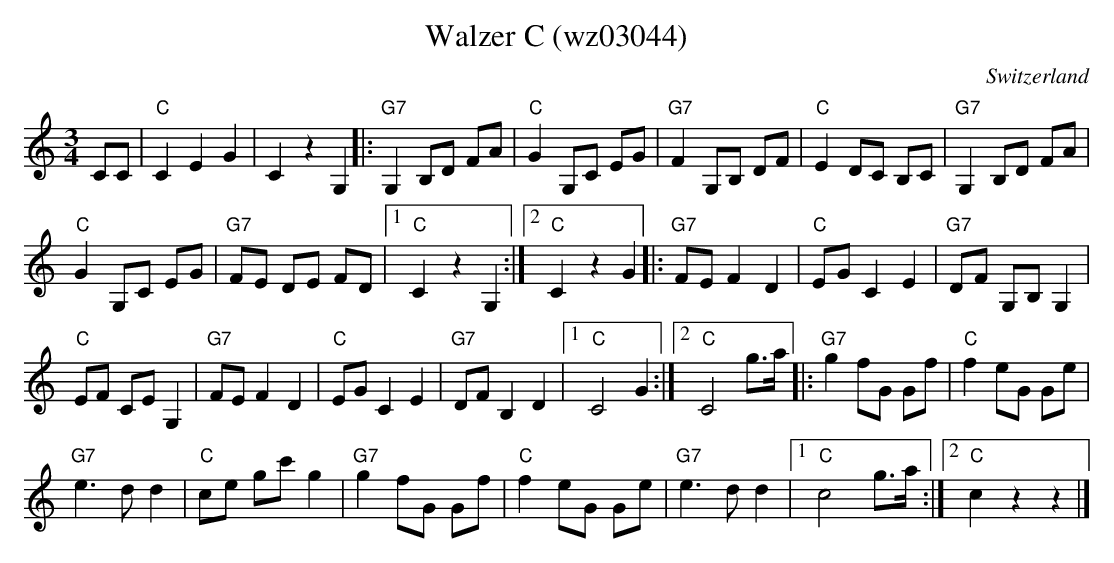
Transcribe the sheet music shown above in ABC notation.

X:1
T:Walzer C (wz03044)
O:Switzerland
M:3/4
L:1/8
K:C major
CC | "C"C2E2G2 | C2 z2 G,2 |: "G7"G,2 B,D FA | "C"G2 G,C EG | "G7"F2 G,B, DF | "C"E2 DC B,C | "G7"G,2 B,D FA |
"C"G2 G,C EG | "G7"FE DE FD |1 "C"C2 z2 G,2 :|2 "C"C2 z2 G2 |: "G7"FE F2 D2 | "C"EG C2 E2 | "G7"DF G,B, G,2 |
"C"EF CE G,2 | "G7"FE F2 D2 | "C"EG C2E2 | "G7"DF B,2 D2 |1 "C"C4 G2 :|2 "C"C4 g>a |: "G7"g2 fG Gf | "C"f2 eG Ge |
"G7"e3 d d2 | "C"ce gc' g2 | "G7"g2 fG Gf | "C"f2 eG Ge | "G7"e3 d d2 |1 "C"c4 g>a :|2 "C"c2 z2 z2 |]
